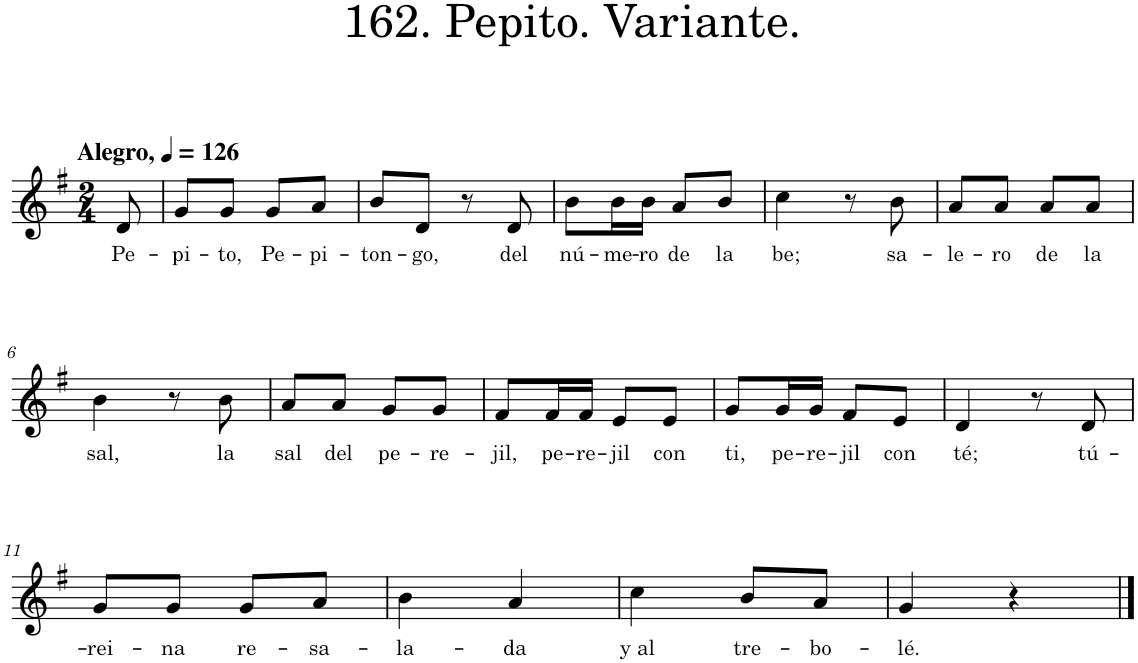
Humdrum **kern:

**kern	**text
*part1	*part1
*staff1	*staff1
*I"Piano	*
*I'Pno.	*
*clefG2	*
*k[f#]	*
*M2/4	*
*MM126	*
=	=
!LO:TX:a:B:t=Alegro,	!
!	!LO:LY:b
8d/	Pe-
=1	=1
!	!LO:LY:b
8g/L	-pi-
!	!LO:LY:b
8g/J	-to,
!	!LO:LY:b
8g/L	Pe-
!	!LO:LY:b
8a/J	-pi-
=2	=2
!	!LO:LY:b
8b/L	-ton-
!	!LO:LY:b
8d/J	-go,
8r	.
!	!LO:LY:b
8d/	del
=3	=3
!	!LO:LY:b
8b\L	nú-
!	!LO:LY:b
16b\L	-me-
!	!LO:LY:b
16b\JJ	-ro
!	!LO:LY:b
8a/L	de
!	!LO:LY:b
8b/J	la
=4	=4
!	!LO:LY:b
4cc\	be;
8r	.
!	!LO:LY:b
8b\	sa-
=5	=5
!	!LO:LY:b
8a/L	-le-
!	!LO:LY:b
8a/J	-ro
!	!LO:LY:b
8a/L	de
!	!LO:LY:b
8a/J	la
!!LO:LB:g=z
=6	=6
!	!LO:LY:b
4b\	sal,
8r	.
!	!LO:LY:b
8b\	la
=7	=7
!	!LO:LY:b
8a/L	sal
!	!LO:LY:b
8a/J	del
!	!LO:LY:b
8g/L	pe-
!	!LO:LY:b
8g/J	-re-
=8	=8
!	!LO:LY:b
8f#/L	-jil,
!	!LO:LY:b
16f#/L	pe-
!	!LO:LY:b
16f#/JJ	-re-
!	!LO:LY:b
8e/L	-jil
!	!LO:LY:b
8e/J	con
=9	=9
!	!LO:LY:b
8g/L	ti,
!	!LO:LY:b
16g/L	pe-
!	!LO:LY:b
16g/JJ	-re-
!	!LO:LY:b
8f#/L	-jil
!	!LO:LY:b
8e/J	con
=10	=10
!	!LO:LY:b
4d/	té;
8r	.
!	!LO:LY:b
8d/	tú-
!!LO:LB:g=z
=11	=11
!	!LO:LY:b
8g/L	-rei-
!	!LO:LY:b
8g/J	-na
!	!LO:LY:b
8g/L	re-
!	!LO:LY:b
8a/J	-sa-
=12	=12
!	!LO:LY:b
4b\	-la-
!	!LO:LY:b
4a/	-da
=13	=13
!	!LO:LY:b
4cc\	y al
!	!LO:LY:b
8b/L	tre-
!	!LO:LY:b
8a/J	-bo-
=14	=14
!	!LO:LY:b
4g/	-lé.
4r	.
==	==
*-	*-
